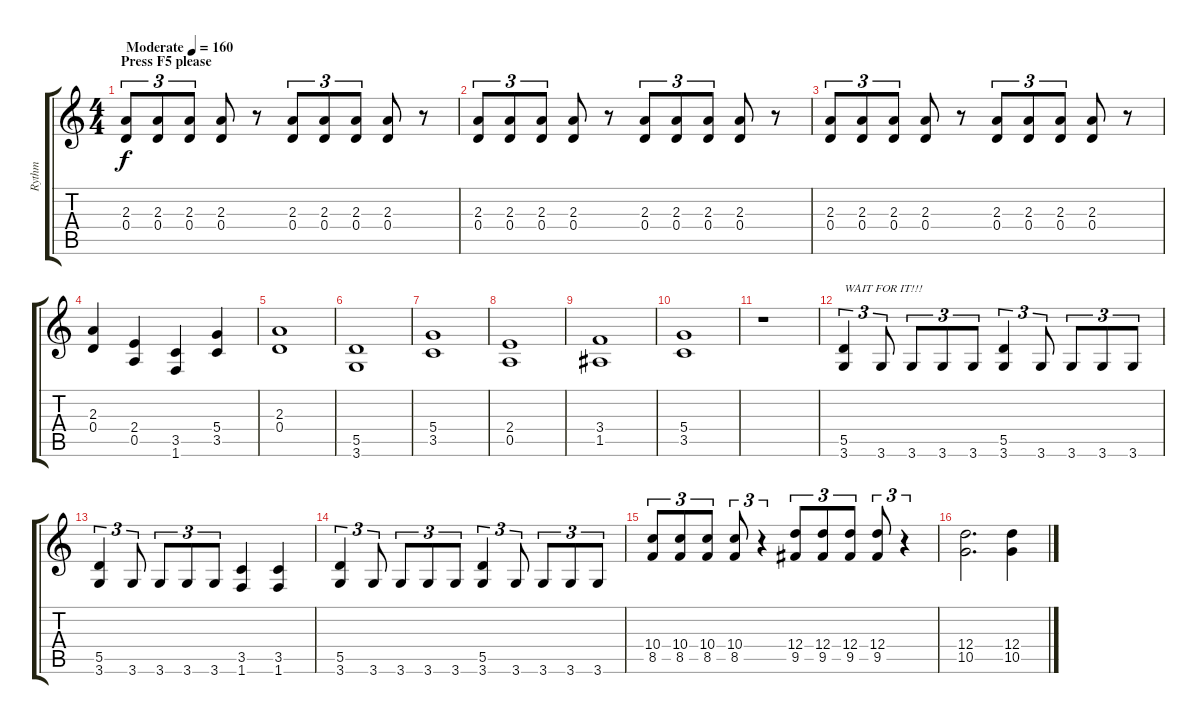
\track ("Rythm" "Rythm") {instrument overdrivenguitar}
\staff {score tabs}
\tuning (E4 B3 G3 D3 A2 E2) {hide}
\ts (4 4)
\section ("" "Press F5 please")
\tempo (160 "Moderate")
\clef g2
\ks c
(2.3 0.4).8{tu (3 2) dy f instrument overdrivenguitar} (2.3 0.4).8{tu (3 2) volume 14} (2.3 0.4).8{tu (3 2)} (2.3 0.4).8 r.8 (2.3 0.4).8{tu (3 2)} (2.3 0.4).8{tu (3 2)} (2.3 0.4).8{tu (3 2)} (2.3 0.4).8 r.8 |
(2.3 0.4).8{tu (3 2)} (2.3 0.4).8{tu (3 2)} (2.3 0.4).8{tu (3 2)} (2.3 0.4).8 r.8 (2.3 0.4).8{tu (3 2)} (2.3 0.4).8{tu (3 2)} (2.3 0.4).8{tu (3 2)} (2.3 0.4).8 r.8 |
(2.3 0.4).8{tu (3 2)} (2.3 0.4).8{tu (3 2)} (2.3 0.4).8{tu (3 2)} (2.3 0.4).8 r.8 (2.3 0.4).8{tu (3 2)} (2.3 0.4).8{tu (3 2)} (2.3 0.4).8{tu (3 2)} (2.3 0.4).8 r.8 |
(2.3 0.4).4 (2.4 0.5).4 (3.5 1.6).4 (5.4 3.5).4 |
(2.3 0.4).1 |
(5.5 3.6).1 |
(5.4 3.5).1 |
(2.4 0.5).1 |
(3.4 1.5).1 |
(5.4 3.5).1 |
r.1 |
(5.5 3.6).4{tu (3 2) txt "WAIT FOR IT!!!"} 3.6.8{tu (3 2)} 3.6.8{tu (3 2)} 3.6.8{tu (3 2)} 3.6.8{tu (3 2)} (5.5 3.6).4{tu (3 2)} 3.6.8{tu (3 2)} 3.6.8{tu (3 2)} 3.6.8{tu (3 2)} 3.6.8{tu (3 2)} |
(5.5 3.6).4{tu (3 2)} 3.6.8{tu (3 2)} 3.6.8{tu (3 2)} 3.6.8{tu (3 2)} 3.6.8{tu (3 2)} (3.5 1.6).4 (3.5 1.6).4 |
(5.5 3.6).4{tu (3 2)} 3.6.8{tu (3 2)} 3.6.8{tu (3 2)} 3.6.8{tu (3 2)} 3.6.8{tu (3 2)} (5.5 3.6).4{tu (3 2)} 3.6.8{tu (3 2)} 3.6.8{tu (3 2)} 3.6.8{tu (3 2)} 3.6.8{tu (3 2)} |
(10.4 8.5).8{tu (3 2)} (10.4 8.5).8{tu (3 2)} (10.4 8.5).8{tu (3 2)} (10.4 8.5).8{tu (3 2)} r.4{tu (3 2)} (12.4 9.5).8{tu (3 2)} (12.4 9.5).8{tu (3 2)} (12.4 9.5).8{tu (3 2)} (12.4 9.5).8{tu (3 2)} r.4{tu (3 2)} |
(12.4 10.5).2{d} (12.4{ss} 10.5{ss}).4
